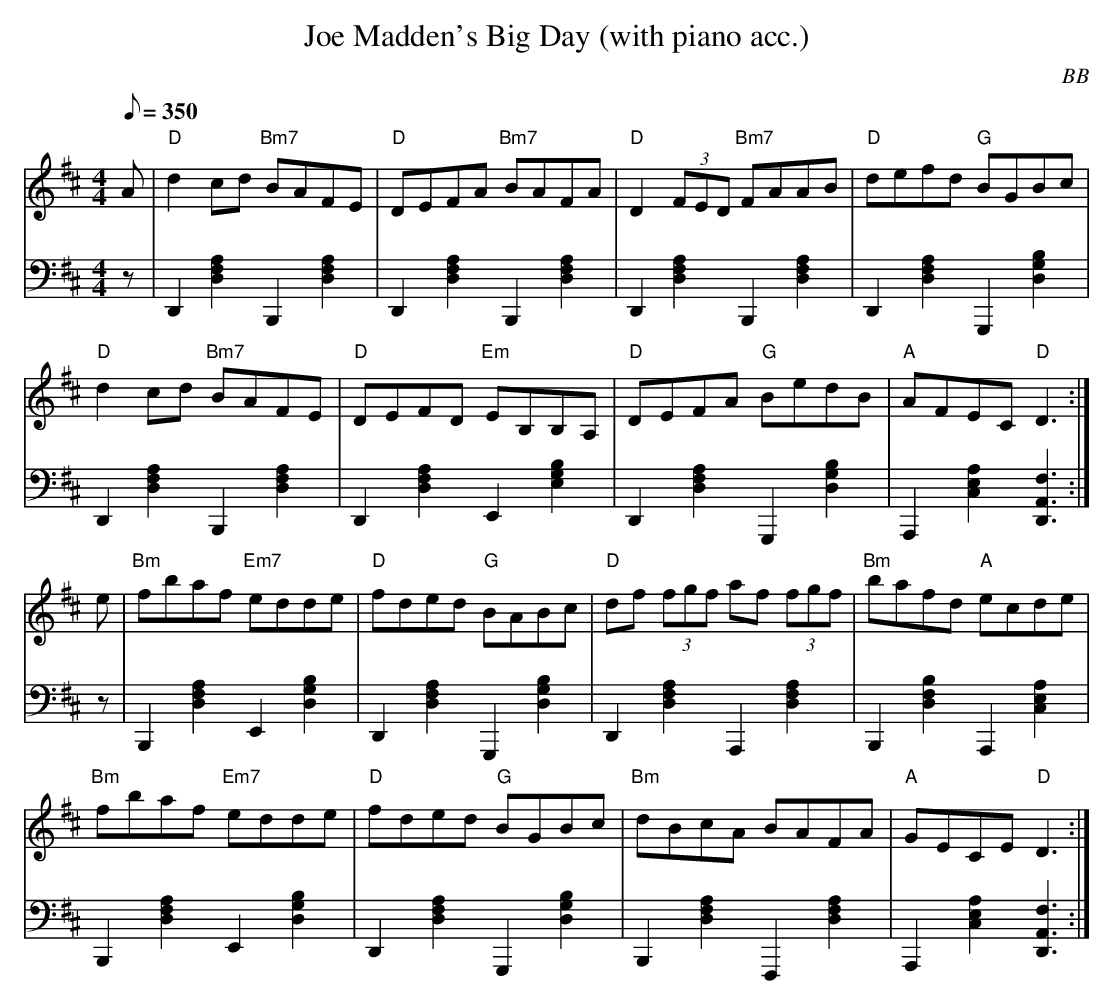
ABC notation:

X:1
T: Joe Madden's Big Day (with piano acc.)
C: BB
Q: 1/8=350
M: 4/4
L: 1/8
V: 1 program 1 21 %acc
V: 2 volume=70 clef=bass m=D program 1 00
K: D
[V:1] A|"D"d2 cd "Bm7"BAFE |"D"DEFA "Bm7"BAFA|"D"D2 (3FED "Bm7"FAAB|"D"defd "G"BGBc|
[V:2] z|D,2[A2D2F2]B,,2[F2A2D2]|D,2[A2D2F2]B,,2[F2A2D2]|D,2[A2D2F2]B,,2[F2A2D2]|\
D,2[A2D2F2]G,,2[G2B2D2]|
[V:1] "D"d2 cd "Bm7"BAFE|"D"DEFD "Em"EB,B,A,|"D"DEFA "G"BedB|"A"AFEC "D"D3 :|
[V:2] D,2[A2D2F2]B,,2[F2A2D2]|D,2[A2D2F2]E,2[E2B2G2]|D,2[A2D2F2]G,,2[G2B2D2]|\
A,,2[A2C2E2][D,3F3A,3]:|
[V:1] e|"Bm"fbaf "Em7"edde|"D"fded "G"BABc|"D"df (3fgf af (3fgf|"Bm"bafd "A"ecde|
[V:2] z|B,,2[F2A2D2]E,2[D2B2G2]|D,2[A2D2F2]G,,2[G2B2D2]|D,2[A2D2F2]A,,2[A2D2F2]|\
B,,2[F2B2D2]A,,2[A2C2E2]|
[V:1] "Bm"fbaf "Em7"edde|"D"fded "G"BGBc|"Bm"dBcA BAFA|"A"GECE "D"D3 :|
[V:2] B,,2[F2A2D2]E,2[D2B2G2]|D,2[A2D2F2]G,,2[G2B2D2]|B,,2[F2A2D2]F,,2[F2D2A2]|\
A,,2[A2C2E2][D,3F3A,3]:|
